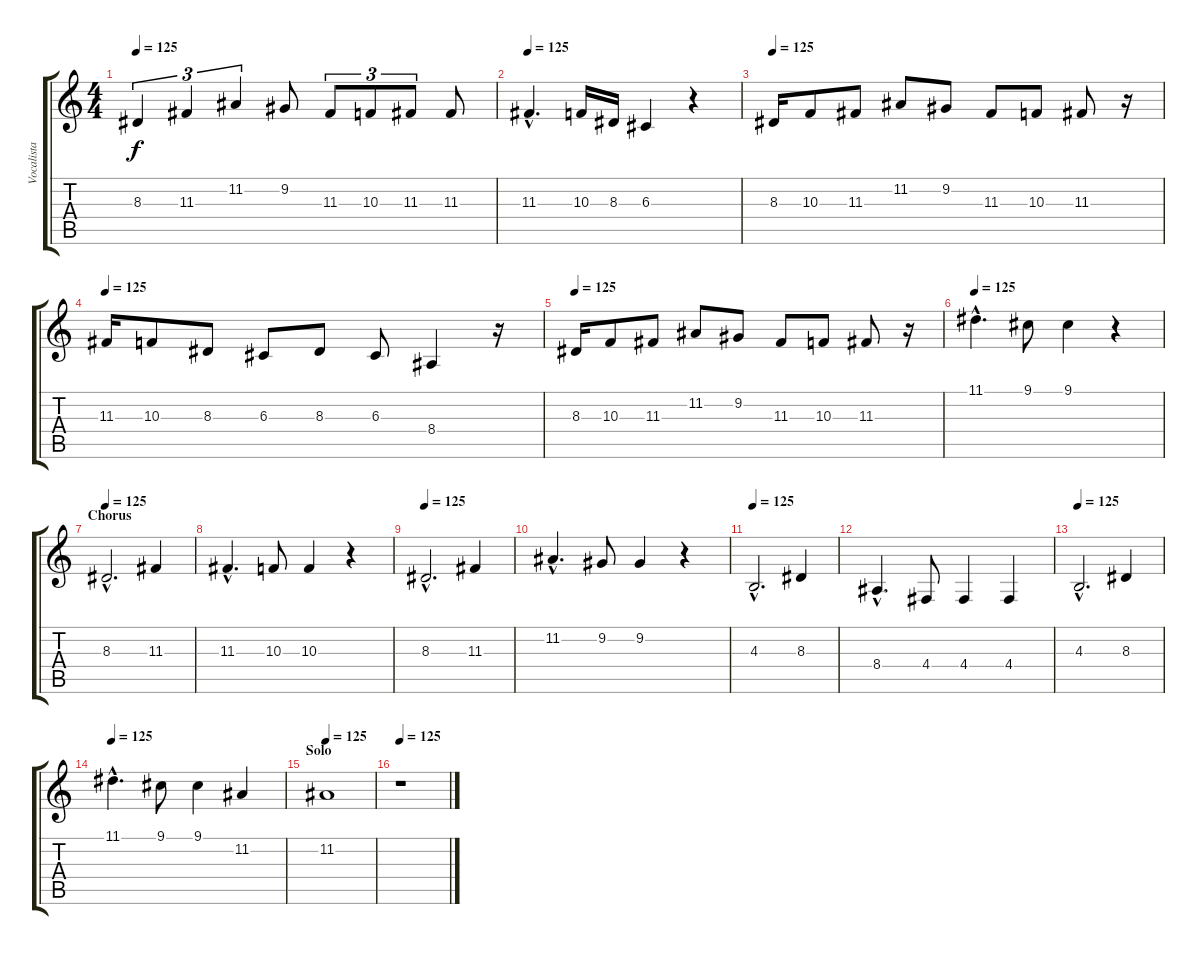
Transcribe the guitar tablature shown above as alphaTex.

\track ("Vocalista" "Vocalista") {instrument lead6voice}
\staff {score tabs}
\tuning (E4 B3 G3 D3 A2 E2) {hide}
\ts (4 4)
\tempo 125
\clef g2
\ks c
8.3.4{tu (3 2) dy f} 11.3.4{tu (3 2)} 11.2.4{tu (3 2)} 9.2.8 11.3.8{tu (3 2)} 10.3.8{tu (3 2)} 11.3.8{tu (3 2)} 11.3.8 |
\tempo 125
11.3{hac}.4{d} 10.3.16 8.3.16 6.3.4 r.4 |
\tempo 125
8.3.16 10.3.8 11.3.8 11.2.8 9.2.8 11.3.8 10.3.8 11.3.8 r.16 |
\tempo 125
11.3.16 10.3.8 8.3.8 6.3.8 8.3.8 6.3.8 8.4.4 r.16 |
\tempo 125
8.3.16 10.3.8 11.3.8 11.2.8 9.2.8 11.3.8 10.3.8 11.3.8 r.16 |
\tempo 125
11.1{hac}.4{d} 9.1.8 9.1.4 r.4 |
\section ("" "Chorus")
\tempo 125
8.3{hac}.2{d} 11.3.4 |
11.3{hac}.4{d} 10.3.8 10.3.4 r.4 |
\tempo 125
8.3{hac}.2{d} 11.3.4 |
11.2{hac}.4{d} 9.2.8 9.2.4 r.4 |
\tempo 125
4.3{hac}.2{d} 8.3.4 |
8.4{hac}.4{d} 4.4.8 4.4.4 4.4.4 |
\tempo 125
4.3{hac}.2{d} 8.3.4 |
\tempo 125
11.1{hac}.4{d} 9.1.8 9.1.4 11.2.4 |
\section ("" "Solo")
\tempo 125
11.2.1 |
\tempo 125
r.1
